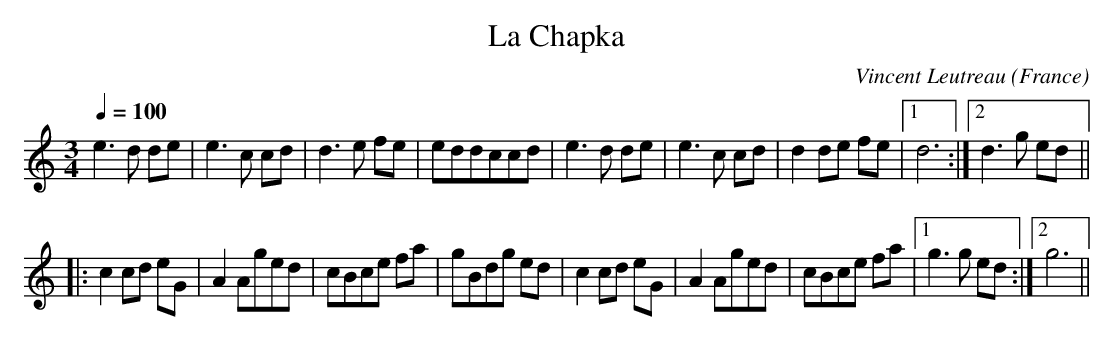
X:1
T:La Chapka
C:Vincent Leutreau
L:1/8
M:3/4
O:France
Q:1/4=100
K:C major
e3 d de | e3 c cd | d3 e fe | eddccd | e3 d de | e3 c cd | d2 de fe |1d6 :|2 d3 g ed ||
|:c2 cd eG | A2 Aged | cBce fa | gBdg ed | c2 cd eG | A2 Aged | cBce fa |1g3 g ed :|2 g6 ||
